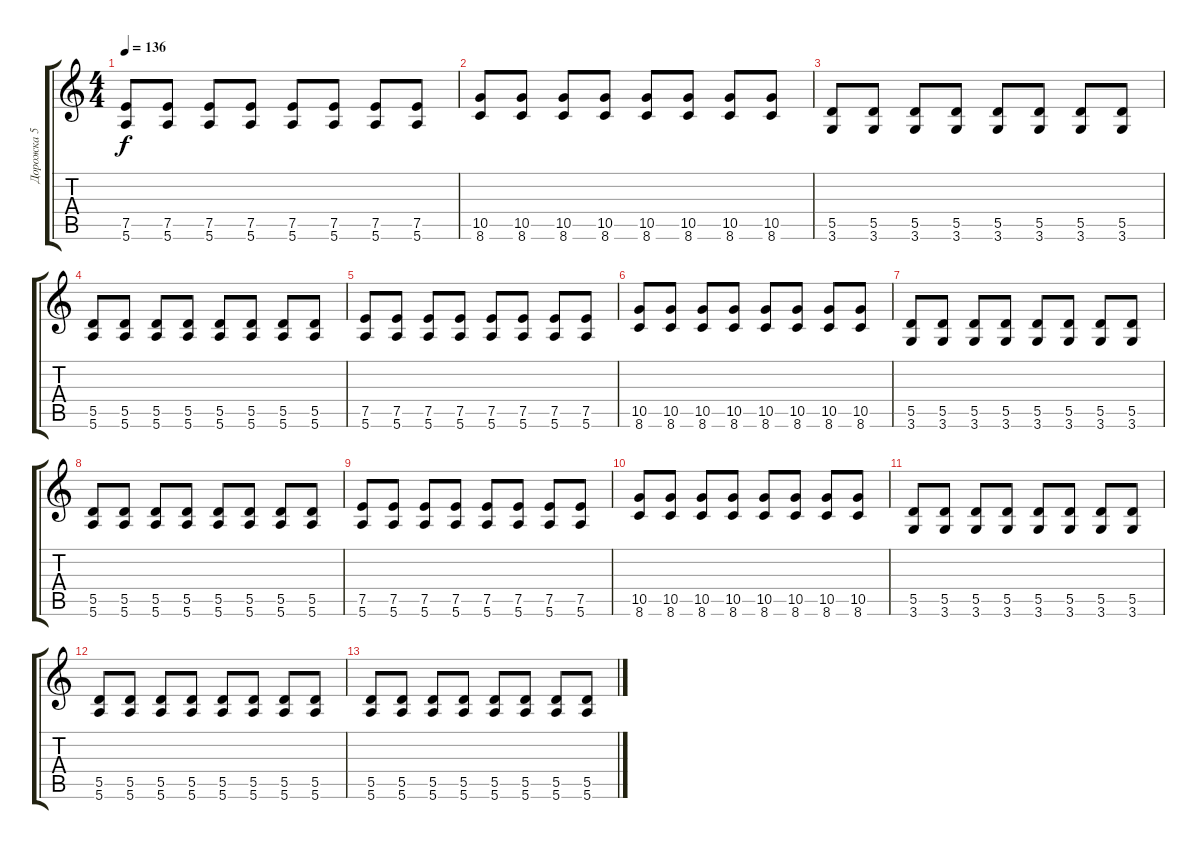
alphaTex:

\track ("Дорожка 5" "Дорожка 5") {instrument distortionguitar}
\staff {score tabs}
\tuning (E4 B3 G3 D3 A2 E2) {hide}
\ts (4 4)
\tempo 136
\clef g2
\ks c
(7.5 5.6).8{dy f} (7.5 5.6).8 (7.5 5.6).8 (7.5 5.6).8 (7.5 5.6).8 (7.5 5.6).8 (7.5 5.6).8 (7.5 5.6).8 |
(10.5 8.6).8 (10.5 8.6).8 (10.5 8.6).8 (10.5 8.6).8 (10.5 8.6).8 (10.5 8.6).8 (10.5 8.6).8 (10.5 8.6).8 |
(5.5 3.6).8 (5.5 3.6).8 (5.5 3.6).8 (5.5 3.6).8 (5.5 3.6).8 (5.5 3.6).8 (5.5 3.6).8 (5.5 3.6).8 |
(5.5 5.6).8 (5.5 5.6).8 (5.5 5.6).8 (5.5 5.6).8 (5.5 5.6).8 (5.5 5.6).8 (5.5 5.6).8 (5.5 5.6).8 |
(7.5 5.6).8 (7.5 5.6).8 (7.5 5.6).8 (7.5 5.6).8 (7.5 5.6).8 (7.5 5.6).8 (7.5 5.6).8 (7.5 5.6).8 |
(10.5 8.6).8 (10.5 8.6).8 (10.5 8.6).8 (10.5 8.6).8 (10.5 8.6).8 (10.5 8.6).8 (10.5 8.6).8 (10.5 8.6).8 |
(5.5 3.6).8 (5.5 3.6).8 (5.5 3.6).8 (5.5 3.6).8 (5.5 3.6).8 (5.5 3.6).8 (5.5 3.6).8 (5.5 3.6).8 |
(5.5 5.6).8 (5.5 5.6).8 (5.5 5.6).8 (5.5 5.6).8 (5.5 5.6).8 (5.5 5.6).8 (5.5 5.6).8 (5.5 5.6).8 |
(7.5 5.6).8 (7.5 5.6).8 (7.5 5.6).8 (7.5 5.6).8 (7.5 5.6).8 (7.5 5.6).8 (7.5 5.6).8 (7.5 5.6).8 |
(10.5 8.6).8 (10.5 8.6).8 (10.5 8.6).8 (10.5 8.6).8 (10.5 8.6).8 (10.5 8.6).8 (10.5 8.6).8 (10.5 8.6).8 |
(5.5 3.6).8 (5.5 3.6).8 (5.5 3.6).8 (5.5 3.6).8 (5.5 3.6).8 (5.5 3.6).8 (5.5 3.6).8 (5.5 3.6).8 |
(5.5 5.6).8 (5.5 5.6).8 (5.5 5.6).8 (5.5 5.6).8 (5.5 5.6).8 (5.5 5.6).8 (5.5 5.6).8 (5.5 5.6).8 |
(5.5 5.6).8 (5.5 5.6).8 (5.5 5.6).8 (5.5 5.6).8 (5.5 5.6).8 (5.5 5.6).8 (5.5 5.6).8 (5.5 5.6).8
